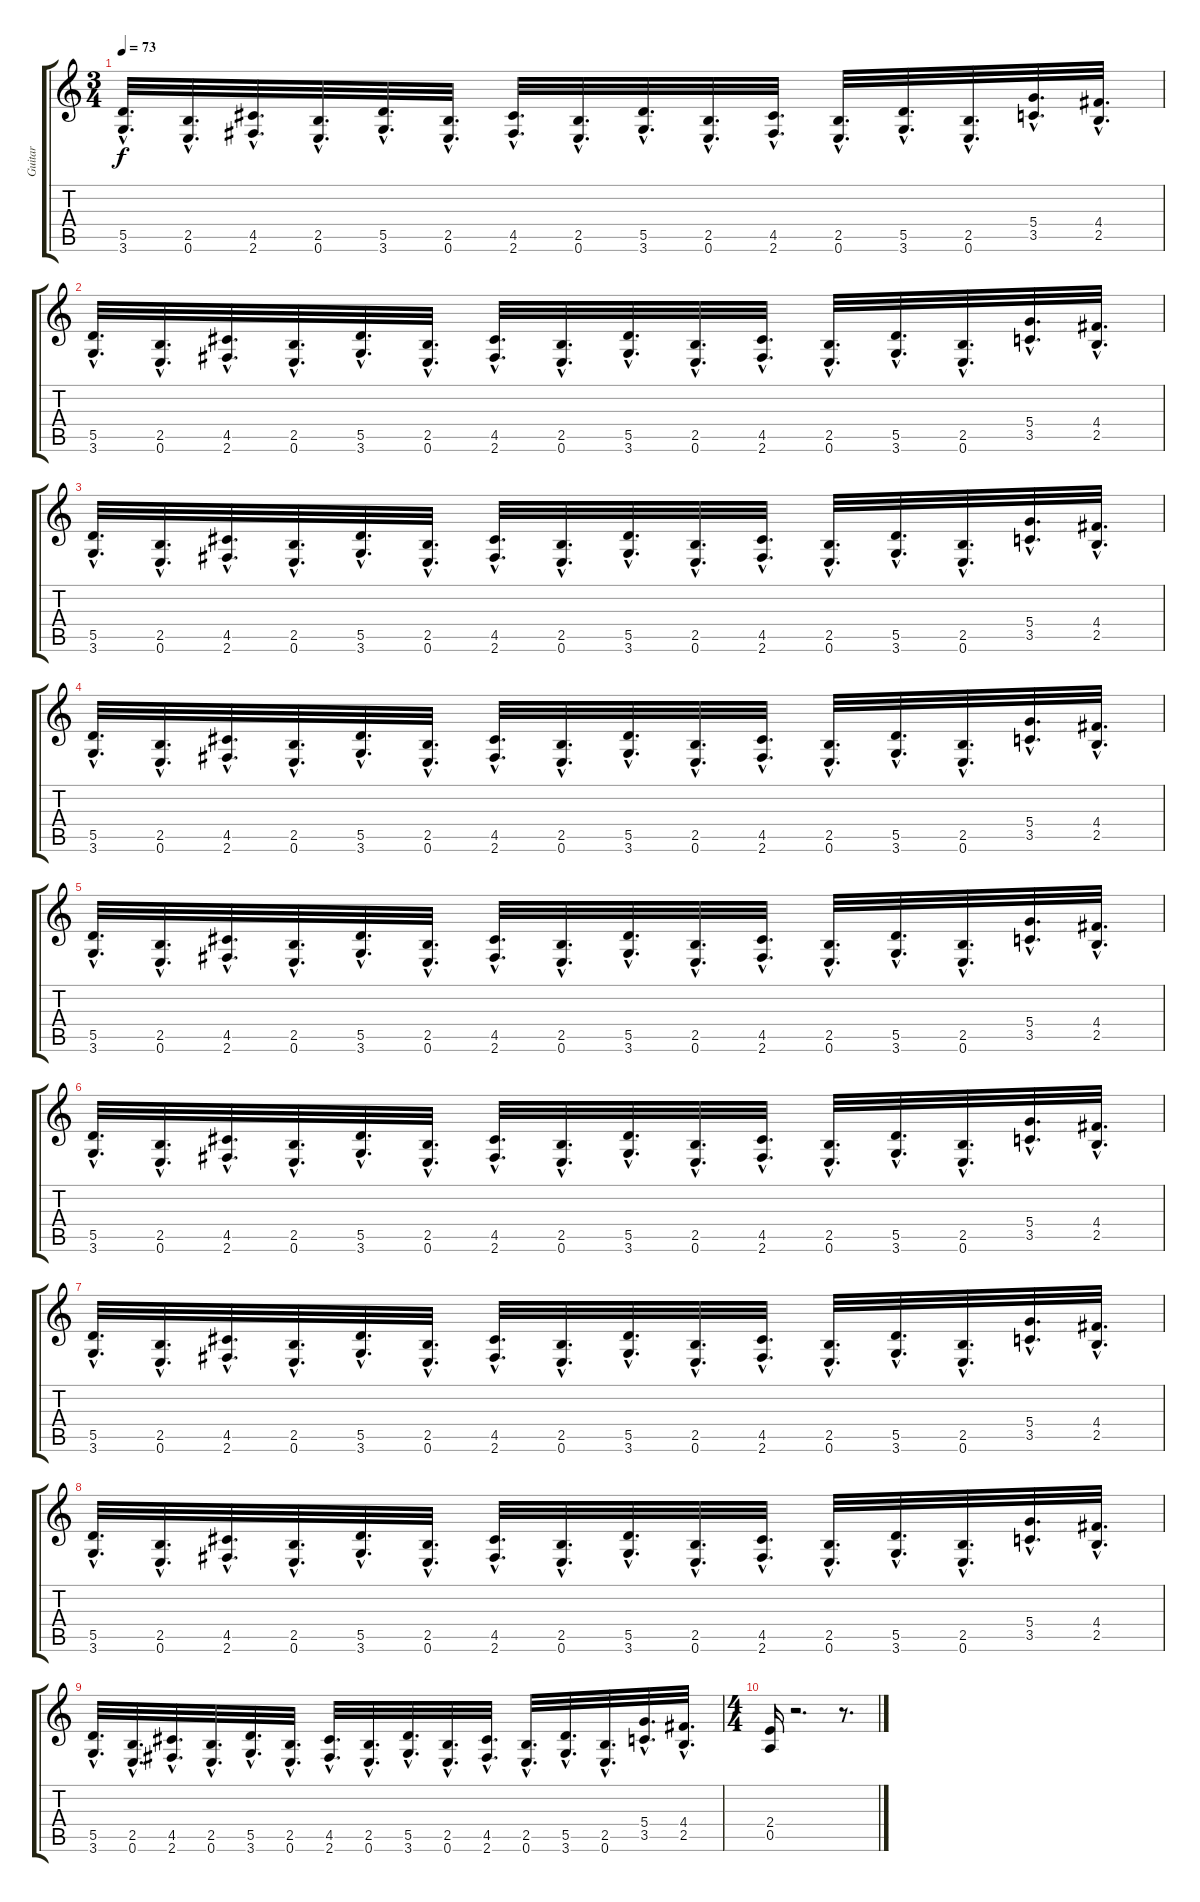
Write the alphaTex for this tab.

\track ("Guitar" "Guitar") {instrument distortionguitar}
\staff {score tabs}
\tuning (E4 B3 G3 D3 A2 E2) {hide}
\ts (3 4)
\tempo 73
\clef g2
\ks c
(5.5{hac} 3.6{hac}).32{d dy f} (2.5{hac} 0.6{hac}).32{d} (4.5{hac} 2.6{hac}).32{d} (2.5{hac} 0.6{hac}).32{d} (5.5{hac} 3.6{hac}).32{d} (2.5{hac} 0.6{hac}).32{d} (4.5{hac} 2.6{hac}).32{d} (2.5{hac} 0.6{hac}).32{d} (5.5{hac} 3.6{hac}).32{d} (2.5{hac} 0.6{hac}).32{d} (4.5{hac} 2.6{hac}).32{d} (2.5{hac} 0.6{hac}).32{d} (5.5{hac} 3.6{hac}).32{d} (2.5{hac} 0.6{hac}).32{d} (5.4{hac} 3.5{hac}).32{d} (4.4{hac} 2.5{hac}).32{d} |
(5.5{hac} 3.6{hac}).32{d} (2.5{hac} 0.6{hac}).32{d} (4.5{hac} 2.6{hac}).32{d} (2.5{hac} 0.6{hac}).32{d} (5.5{hac} 3.6{hac}).32{d} (2.5{hac} 0.6{hac}).32{d} (4.5{hac} 2.6{hac}).32{d} (2.5{hac} 0.6{hac}).32{d} (5.5{hac} 3.6{hac}).32{d} (2.5{hac} 0.6{hac}).32{d} (4.5{hac} 2.6{hac}).32{d} (2.5{hac} 0.6{hac}).32{d} (5.5{hac} 3.6{hac}).32{d} (2.5{hac} 0.6{hac}).32{d} (5.4{hac} 3.5{hac}).32{d} (4.4{hac} 2.5{hac}).32{d} |
(5.5{hac} 3.6{hac}).32{d} (2.5{hac} 0.6{hac}).32{d} (4.5{hac} 2.6{hac}).32{d} (2.5{hac} 0.6{hac}).32{d} (5.5{hac} 3.6{hac}).32{d} (2.5{hac} 0.6{hac}).32{d} (4.5{hac} 2.6{hac}).32{d} (2.5{hac} 0.6{hac}).32{d} (5.5{hac} 3.6{hac}).32{d} (2.5{hac} 0.6{hac}).32{d} (4.5{hac} 2.6{hac}).32{d} (2.5{hac} 0.6{hac}).32{d} (5.5{hac} 3.6{hac}).32{d} (2.5{hac} 0.6{hac}).32{d} (5.4{hac} 3.5{hac}).32{d} (4.4{hac} 2.5{hac}).32{d} |
(5.5{hac} 3.6{hac}).32{d} (2.5{hac} 0.6{hac}).32{d} (4.5{hac} 2.6{hac}).32{d} (2.5{hac} 0.6{hac}).32{d} (5.5{hac} 3.6{hac}).32{d} (2.5{hac} 0.6{hac}).32{d} (4.5{hac} 2.6{hac}).32{d} (2.5{hac} 0.6{hac}).32{d} (5.5{hac} 3.6{hac}).32{d} (2.5{hac} 0.6{hac}).32{d} (4.5{hac} 2.6{hac}).32{d} (2.5{hac} 0.6{hac}).32{d} (5.5{hac} 3.6{hac}).32{d} (2.5{hac} 0.6{hac}).32{d} (5.4{hac} 3.5{hac}).32{d} (4.4{hac} 2.5{hac}).32{d} |
(5.5{hac} 3.6{hac}).32{d} (2.5{hac} 0.6{hac}).32{d} (4.5{hac} 2.6{hac}).32{d} (2.5{hac} 0.6{hac}).32{d} (5.5{hac} 3.6{hac}).32{d} (2.5{hac} 0.6{hac}).32{d} (4.5{hac} 2.6{hac}).32{d} (2.5{hac} 0.6{hac}).32{d} (5.5{hac} 3.6{hac}).32{d} (2.5{hac} 0.6{hac}).32{d} (4.5{hac} 2.6{hac}).32{d} (2.5{hac} 0.6{hac}).32{d} (5.5{hac} 3.6{hac}).32{d} (2.5{hac} 0.6{hac}).32{d} (5.4{hac} 3.5{hac}).32{d} (4.4{hac} 2.5{hac}).32{d} |
(5.5{hac} 3.6{hac}).32{d} (2.5{hac} 0.6{hac}).32{d} (4.5{hac} 2.6{hac}).32{d} (2.5{hac} 0.6{hac}).32{d} (5.5{hac} 3.6{hac}).32{d} (2.5{hac} 0.6{hac}).32{d} (4.5{hac} 2.6{hac}).32{d} (2.5{hac} 0.6{hac}).32{d} (5.5{hac} 3.6{hac}).32{d} (2.5{hac} 0.6{hac}).32{d} (4.5{hac} 2.6{hac}).32{d} (2.5{hac} 0.6{hac}).32{d} (5.5{hac} 3.6{hac}).32{d} (2.5{hac} 0.6{hac}).32{d} (5.4{hac} 3.5{hac}).32{d} (4.4{hac} 2.5{hac}).32{d} |
(5.5{hac} 3.6{hac}).32{d} (2.5{hac} 0.6{hac}).32{d} (4.5{hac} 2.6{hac}).32{d} (2.5{hac} 0.6{hac}).32{d} (5.5{hac} 3.6{hac}).32{d} (2.5{hac} 0.6{hac}).32{d} (4.5{hac} 2.6{hac}).32{d} (2.5{hac} 0.6{hac}).32{d} (5.5{hac} 3.6{hac}).32{d} (2.5{hac} 0.6{hac}).32{d} (4.5{hac} 2.6{hac}).32{d} (2.5{hac} 0.6{hac}).32{d} (5.5{hac} 3.6{hac}).32{d} (2.5{hac} 0.6{hac}).32{d} (5.4{hac} 3.5{hac}).32{d} (4.4{hac} 2.5{hac}).32{d} |
(5.5{hac} 3.6{hac}).32{d} (2.5{hac} 0.6{hac}).32{d} (4.5{hac} 2.6{hac}).32{d} (2.5{hac} 0.6{hac}).32{d} (5.5{hac} 3.6{hac}).32{d} (2.5{hac} 0.6{hac}).32{d} (4.5{hac} 2.6{hac}).32{d} (2.5{hac} 0.6{hac}).32{d} (5.5{hac} 3.6{hac}).32{d} (2.5{hac} 0.6{hac}).32{d} (4.5{hac} 2.6{hac}).32{d} (2.5{hac} 0.6{hac}).32{d} (5.5{hac} 3.6{hac}).32{d} (2.5{hac} 0.6{hac}).32{d} (5.4{hac} 3.5{hac}).32{d} (4.4{hac} 2.5{hac}).32{d} |
(5.5{hac} 3.6{hac}).32{d} (2.5{hac} 0.6{hac}).32{d} (4.5{hac} 2.6{hac}).32{d} (2.5{hac} 0.6{hac}).32{d} (5.5{hac} 3.6{hac}).32{d} (2.5{hac} 0.6{hac}).32{d} (4.5{hac} 2.6{hac}).32{d} (2.5{hac} 0.6{hac}).32{d} (5.5{hac} 3.6{hac}).32{d} (2.5{hac} 0.6{hac}).32{d} (4.5{hac} 2.6{hac}).32{d} (2.5{hac} 0.6{hac}).32{d} (5.5{hac} 3.6{hac}).32{d} (2.5{hac} 0.6{hac}).32{d} (5.4{hac} 3.5{hac}).32{d} (4.4{hac} 2.5{hac}).32{d} |
\ts (4 4)
(2.4 0.5).16 r.2{d} r.8{d}
